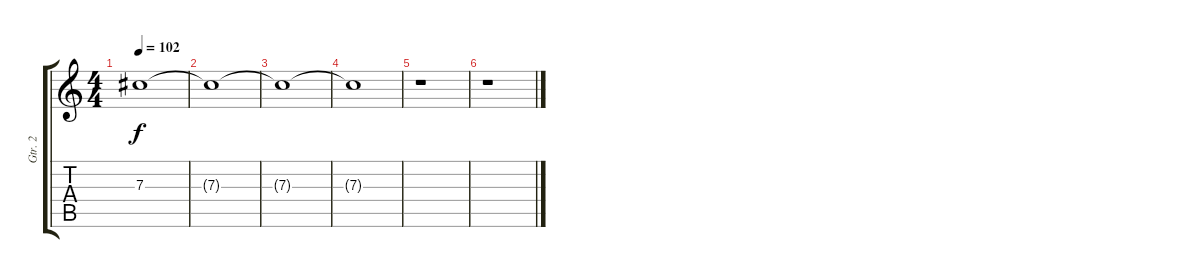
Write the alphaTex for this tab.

\track ("Gtr. 2" "Gtr. 2") {instrument distortionguitar}
\staff {score tabs}
\tuning (Eb4 Bb3 Gb3 Db3 Ab2 Eb2) {hide}
\ts (4 4)
\tempo 102
\clef g2
\ks c
7.3{t}.1{dy f} |
7.3{t}.1 |
7.3{t}.1 |
7.3{t}.1 |
r.1 |
r.1
